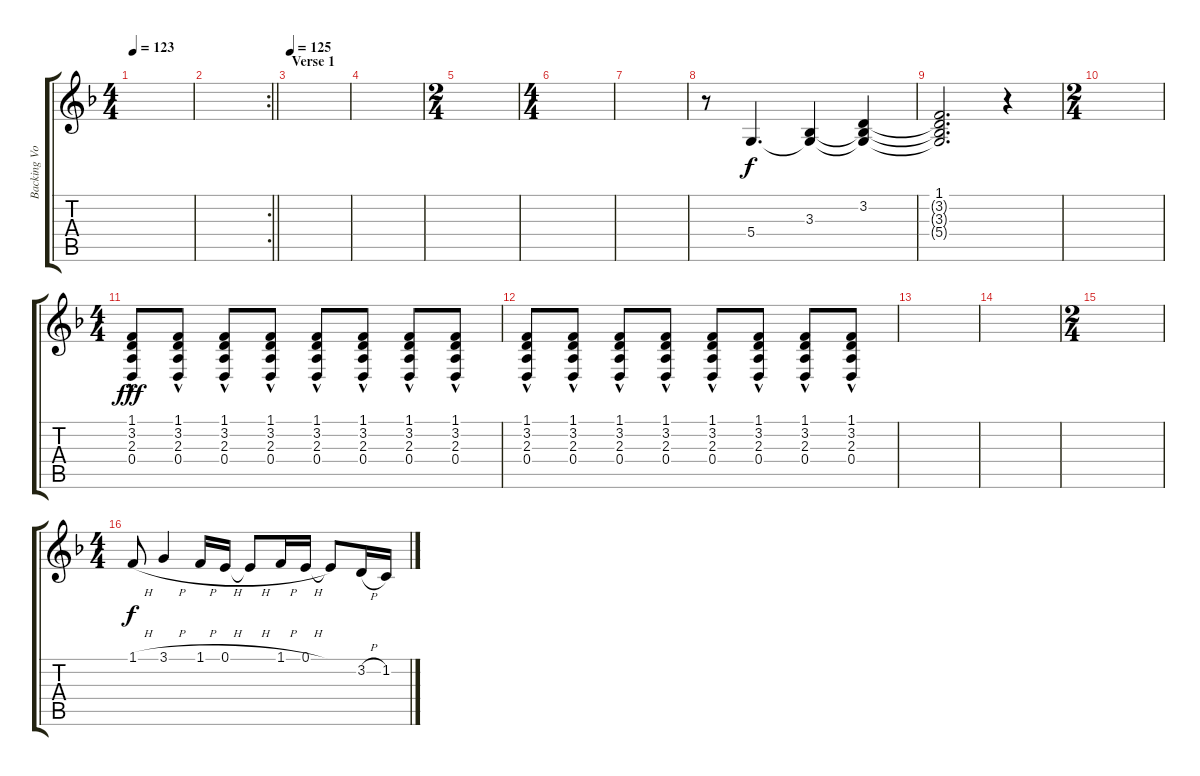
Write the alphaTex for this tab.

\track ("Backing Vox" "Backing Vo") {instrument choiraahs}
\staff {score tabs}
\tuning (E4 B3 G3 D3 A2 E2) {hide}
\ts (4 4)
\tempo 123
\clef g2
\ks f
|
\rc 2
\barLineRight lightlight
|
\section ("" "Verse 1")
\tempo 125
|
|
\ts (2 4)
|
\ts (4 4)
|
|
r.8{volume 13} 5.4.4{d} (3.3 5.4{t}).4 (3.2 3.3{t} 5.4{t}).4 |
(1.1 3.2{t} 3.3{t} 5.4{t}).2{d} r.4 |
\ts (2 4)
|
\ts (4 4)
(1.1{hac} 3.2{hac} 2.3{hac} 0.4{hac}).8{dy fff volume 11} (1.1{hac} 3.2{hac} 2.3{hac} 0.4{hac}).8 (1.1{hac} 3.2{hac} 2.3{hac} 0.4{hac}).8 (1.1{hac} 3.2{hac} 2.3{hac} 0.4{hac}).8 (1.1{hac} 3.2{hac} 2.3{hac} 0.4{hac}).8 (1.1{hac} 3.2{hac} 2.3{hac} 0.4{hac}).8 (1.1{hac} 3.2{hac} 2.3{hac} 0.4{hac}).8 (1.1{hac} 3.2{hac} 2.3{hac} 0.4{hac}).8 |
(1.1{hac} 3.2{hac} 2.3{hac} 0.4{hac}).8 (1.1{hac} 3.2{hac} 2.3{hac} 0.4{hac}).8 (1.1{hac} 3.2{hac} 2.3{hac} 0.4{hac}).8 (1.1{hac} 3.2{hac} 2.3{hac} 0.4{hac}).8 (1.1{hac} 3.2{hac} 2.3{hac} 0.4{hac}).8 (1.1{hac} 3.2{hac} 2.3{hac} 0.4{hac}).8 (1.1{hac} 3.2{hac} 2.3{hac} 0.4{hac}).8 (1.1{hac} 3.2{hac} 2.3{hac} 0.4{hac}).8 |
|
|
\ts (2 4)
|
\ts (4 4)
1.1{h}.8{dy f} 3.1{h}.4 1.1{h}.16 0.1{h}.16 0.1{h t}.8 1.1{h}.16 0.1{h}.16 0.1{t}.8 3.2{h}.16 1.2{h}.16
